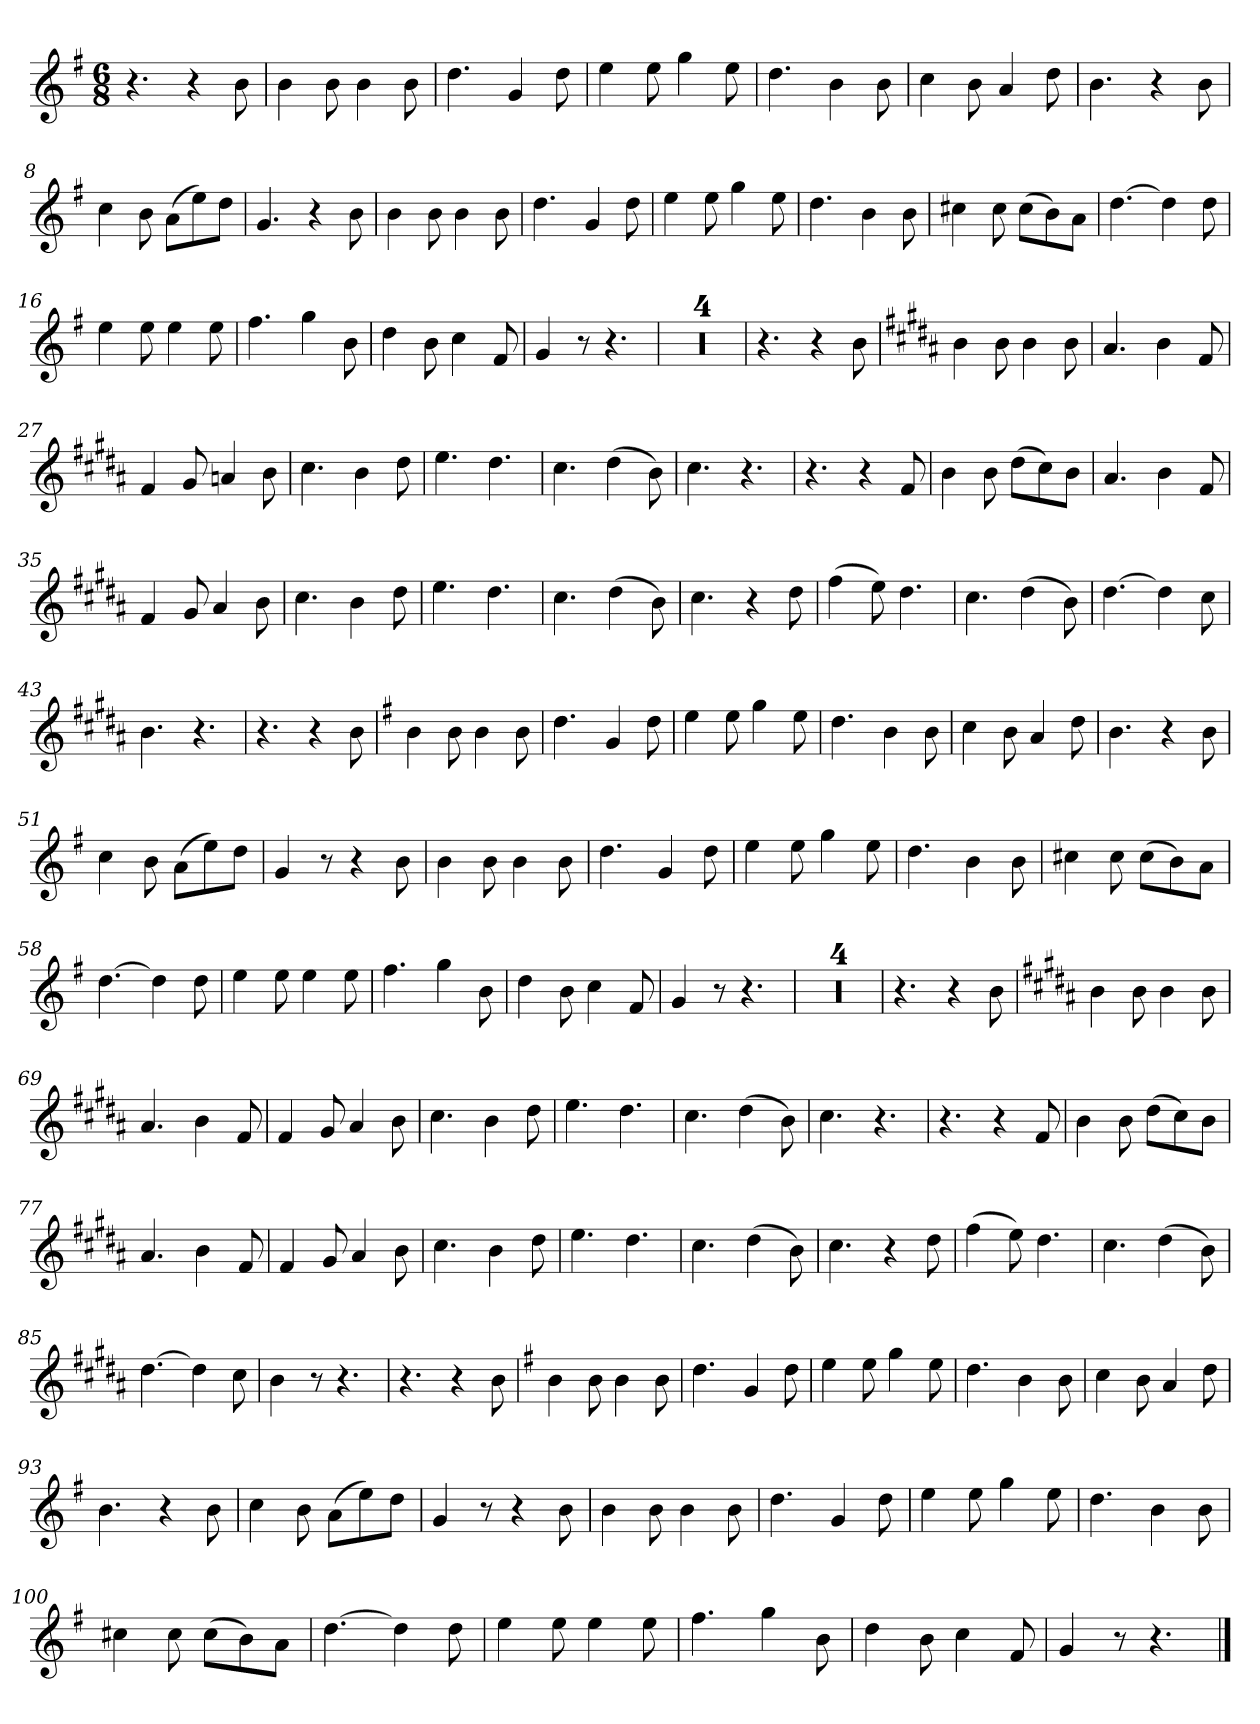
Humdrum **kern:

**kern
*part1
*staff1
*k[f#]
*G:
*M6/8
=1
4.r
4r
8b
=2
4b
8b
4b
8b
=3
4.dd
4g
8dd
=4
4ee
8ee
4gg
8ee
=5
4.dd
4b
8b
=6
4cc
8b
4a
8dd
=7
4.b
4r
8b
=8
4cc
8b
(8aL
8ee)
8ddJ
=9
4.g
4r
8b
=10
4b
8b
4b
8b
=11
4.dd
4g
8dd
=12
4ee
8ee
4gg
8ee
=13
4.dd
4b
8b
=14
4cc#X
8cc#
(8cc#L
8b)
8aJ
=15
[4.dd
4dd]
8dd
=16
4ee
8ee
4ee
8ee
=17
4.ff#
4gg
8b
=18
4dd
8b
4cc
8f#
=19
4g
8r
4.r
=20
2.r
=21
2.r
=22
2.r
=23
2.r
=24
4.r
4r
8b
=25
*k[f#c#g#d#a#]
*B:
4b
8b
4b
8b
=26
4.a#
4b
8f#
=27
4f#
8g#
4an
8b
=28
4.cc#
4b
8dd#
=29
4.ee
4.dd#
=30
4.cc#
(4dd#
8b)
=31
4.cc#
4.r
=32
4.r
4r
8f#
=33
4b
8b
(8dd#L
8cc#)
8bJ
=34
4.a#
4b
8f#
=35
4f#
8g#
4a#
8b
=36
4.cc#
4b
8dd#
=37
4.ee
4.dd#
=38
4.cc#
(4dd#
8b)
=39
4.cc#
4r
8dd#
=40
(4ff#
8ee)
4.dd#
=41
4.cc#
(4dd#
8b)
=42
[4.dd#
4dd#]
8cc#
=43
4.b
4.r
=44
4.r
4r
8b
=45
*k[f#]
*G:
4b
8b
4b
8b
=46
4.dd
4g
8dd
=47
4ee
8ee
4gg
8ee
=48
4.dd
4b
8b
=49
4cc
8b
4a
8dd
=50
4.b
4r
8b
=51
4cc
8b
(8aL
8ee)
8ddJ
=52
4g
8r
4r
8b
=53
4b
8b
4b
8b
=54
4.dd
4g
8dd
=55
4ee
8ee
4gg
8ee
=56
4.dd
4b
8b
=57
4cc#X
8cc#
(8cc#L
8b)
8aJ
=58
[4.dd
4dd]
8dd
=59
4ee
8ee
4ee
8ee
=60
4.ff#
4gg
8b
=61
4dd
8b
4cc
8f#
=62
4g
8r
4.r
=63
2.r
=64
2.r
=65
2.r
=66
2.r
=67
4.r
4r
8b
=68
*k[f#c#g#d#a#]
*B:
4b
8b
4b
8b
=69
4.a#
4b
8f#
=70
4f#
8g#
4a#
8b
=71
4.cc#
4b
8dd#
=72
4.ee
4.dd#
=73
4.cc#
(4dd#
8b)
=74
4.cc#
4.r
=75
4.r
4r
8f#
=76
4b
8b
(8dd#L
8cc#)
8bJ
=77
4.a#
4b
8f#
=78
4f#
8g#
4a#
8b
=79
4.cc#
4b
8dd#
=80
4.ee
4.dd#
=81
4.cc#
(4dd#
8b)
=82
4.cc#
4r
8dd#
=83
(4ff#
8ee)
4.dd#
=84
4.cc#
(4dd#
8b)
=85
[4.dd#
4dd#]
8cc#
=86
4b
8r
4.r
=87
4.r
4r
8b
=88
*k[f#]
*G:
4b
8b
4b
8b
=89
4.dd
4g
8dd
=90
4ee
8ee
4gg
8ee
=91
4.dd
4b
8b
=92
4cc
8b
4a
8dd
=93
4.b
4r
8b
=94
4cc
8b
(8aL
8ee)
8ddJ
=95
4g
8r
4r
8b
=96
4b
8b
4b
8b
=97
4.dd
4g
8dd
=98
4ee
8ee
4gg
8ee
=99
4.dd
4b
8b
=100
4cc#X
8cc#
(8cc#L
8b)
8aJ
=101
[4.dd
4dd]
8dd
=102
4ee
8ee
4ee
8ee
=103
4.ff#
4gg
8b
=104
4dd
8b
4cc
8f#
=105
4g
8r
4.r
==
*-
